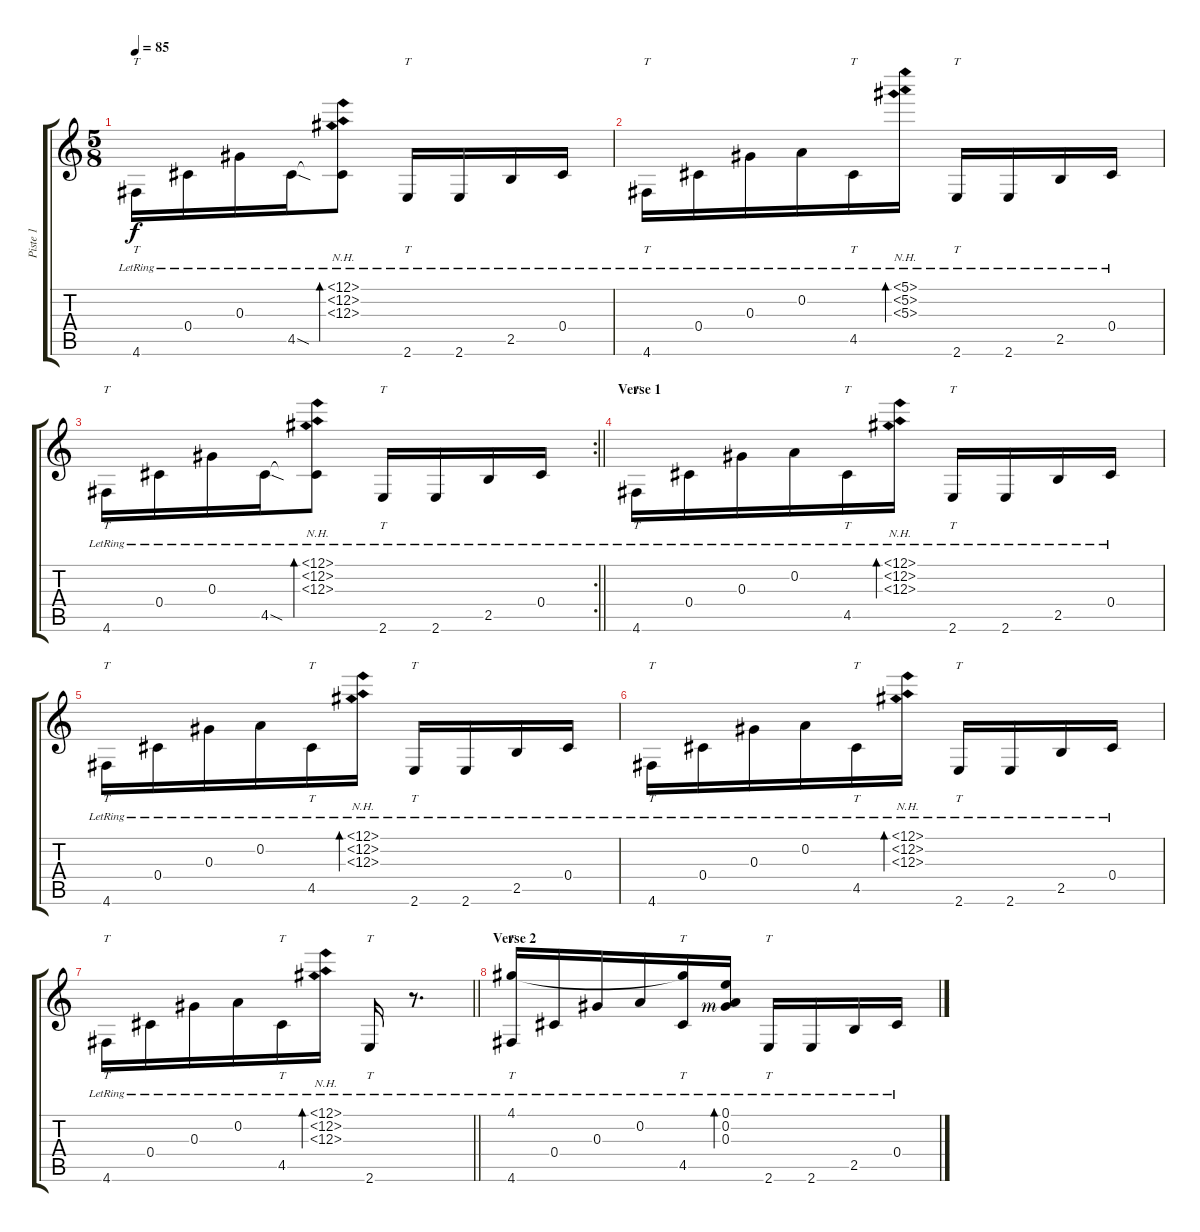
\track ("Piste 1" "Piste 1") {instrument acousticguitarsteel}
\staff {score tabs}
\tuning (E4 A3 Ab3 Db3 A2 D2) {hide}
\ts (5 8)
\tempo 85
\clef g2
\ks c
4.6{lr}.16{tt dy f} 0.4{lr}.16 0.3{lr}.16 4.5{sod lr}.16 (12.1{nh lr} 12.2{nh lr} 12.3{nh lr} 4.5{t}).8{bd 60} 2.6{lr}.16{tt} 2.6{lr}.16 2.5{lr}.16 0.4{lr}.16 |
4.6{lr}.16{tt} 0.4{lr}.16 0.3{lr}.16 0.2{lr}.16 4.5{lr}.16{tt} (5.1{nh lr} 5.2{nh lr} 5.3{nh lr}).16{bd 60} 2.6{lr}.16{tt} 2.6{lr}.16 2.5{lr}.16 0.4{lr}.16 |
\rc 2
\barLineRight lightlight
4.6{lr}.16{tt} 0.4{lr}.16 0.3{lr}.16 4.5{sod lr}.16 (12.1{nh lr} 12.2{nh lr} 12.3{nh lr} 4.5{t}).8{bd 60} 2.6{lr}.16{tt} 2.6{lr}.16 2.5{lr}.16 0.4{lr}.16 |
\section ("" "Verse 1")
4.6{lr}.16{tt} 0.4{lr}.16 0.3{lr}.16 0.2{lr}.16 4.5{lr}.16{tt} (0.1{nh lr} 0.2{nh lr} 0.3{nh lr}).16{bd 60} 2.6{lr}.16{tt} 2.6{lr}.16 2.5{lr}.16 0.4{lr}.16 |
4.6{lr}.16{tt} 0.4{lr}.16 0.3{lr}.16 0.2{lr}.16 4.5{lr}.16{tt} (0.1{nh lr} 0.2{nh lr} 0.3{nh lr}).16{bd 60} 2.6{lr}.16{tt} 2.6{lr}.16 2.5{lr}.16 0.4{lr}.16 |
4.6{lr}.16{tt} 0.4{lr}.16 0.3{lr}.16 0.2{lr}.16 4.5{lr}.16{tt} (0.1{nh lr} 0.2{nh lr} 0.3{nh lr}).16{bd 60} 2.6{lr}.16{tt} 2.6{lr}.16 2.5{lr}.16 0.4{lr}.16 |
\barLineRight lightlight
4.6{lr}.16{tt} 0.4{lr}.16 0.3{lr}.16 0.2{lr}.16 4.5{lr}.16{tt} (0.1{nh lr} 0.2{nh lr} 0.3{nh lr}).16{bd 60} 2.6{lr}.16{tt} r.8{d} |
\section ("" "Verse 2")
(4.1 4.6{lr}).16{tt} 0.4{lr}.16 0.3{lr}.16 0.2{lr}.16 (4.1{t} 4.5{lr}).16{tt} (0.1{lr} 0.2{lr} 0.3{lr rf 3}).16{bd 60} 2.6{lr}.16{tt} 2.6{lr}.16 2.5{lr}.16 0.4{lr}.16
